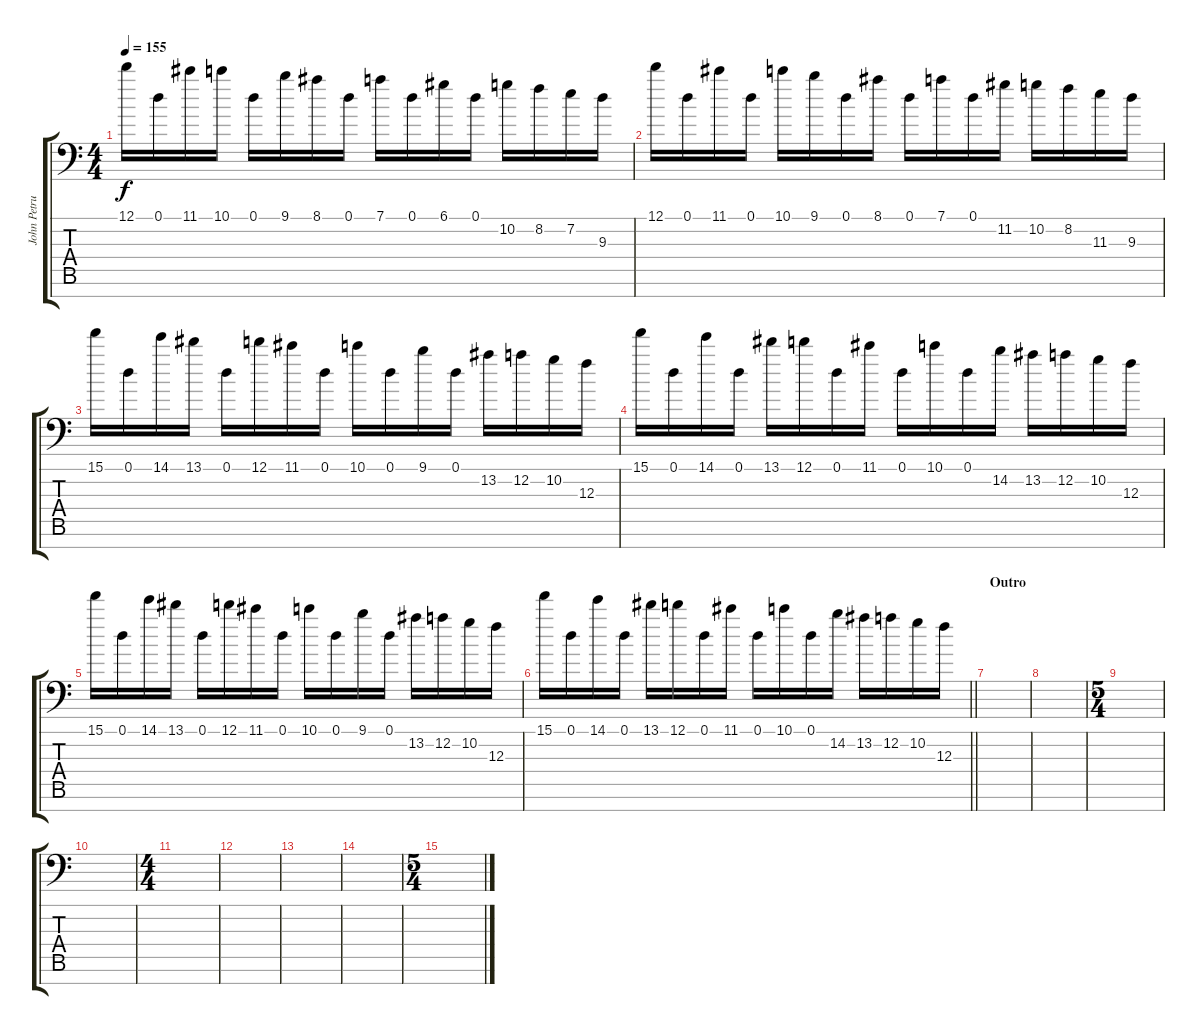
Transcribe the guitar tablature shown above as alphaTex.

\track ("John Petrucci (Solo)" "John Petru") {instrument distortionguitar}
\staff {score tabs}
\tuning (D4 A3 F3 C3 G2 D2 A1) {hide}
\ts (4 4)
\tempo 155
\clef f4
\ks c
12.1.16{dy f} 0.1.16 11.1.16 10.1.16 0.1.16 9.1.16 8.1.16 0.1.16 7.1.16 0.1.16 6.1.16 0.1.16 10.2.16 8.2.16 7.2.16 9.3.16 |
12.1.16 0.1.16 11.1.16 0.1.16 10.1.16 9.1.16 0.1.16 8.1.16 0.1.16 7.1.16 0.1.16 11.2.16 10.2.16 8.2.16 11.3.16 9.3.16 |
15.1.16 0.1.16 14.1.16 13.1.16 0.1.16 12.1.16 11.1.16 0.1.16 10.1.16 0.1.16 9.1.16 0.1.16 13.2.16 12.2.16 10.2.16 12.3.16 |
15.1.16 0.1.16 14.1.16 0.1.16 13.1.16 12.1.16 0.1.16 11.1.16 0.1.16 10.1.16 0.1.16 14.2.16 13.2.16 12.2.16 10.2.16 12.3.16 |
15.1.16 0.1.16 14.1.16 13.1.16 0.1.16 12.1.16 11.1.16 0.1.16 10.1.16 0.1.16 9.1.16 0.1.16 13.2.16 12.2.16 10.2.16 12.3.16 |
\barLineRight lightlight
15.1.16 0.1.16 14.1.16 0.1.16 13.1.16 12.1.16 0.1.16 11.1.16 0.1.16 10.1.16 0.1.16 14.2.16 13.2.16 12.2.16 10.2.16 12.3.16 |
\section ("" "Outro")
|
|
\ts (5 4)
|
|
\ts (4 4)
|
|
|
|
\ts (5 4)
